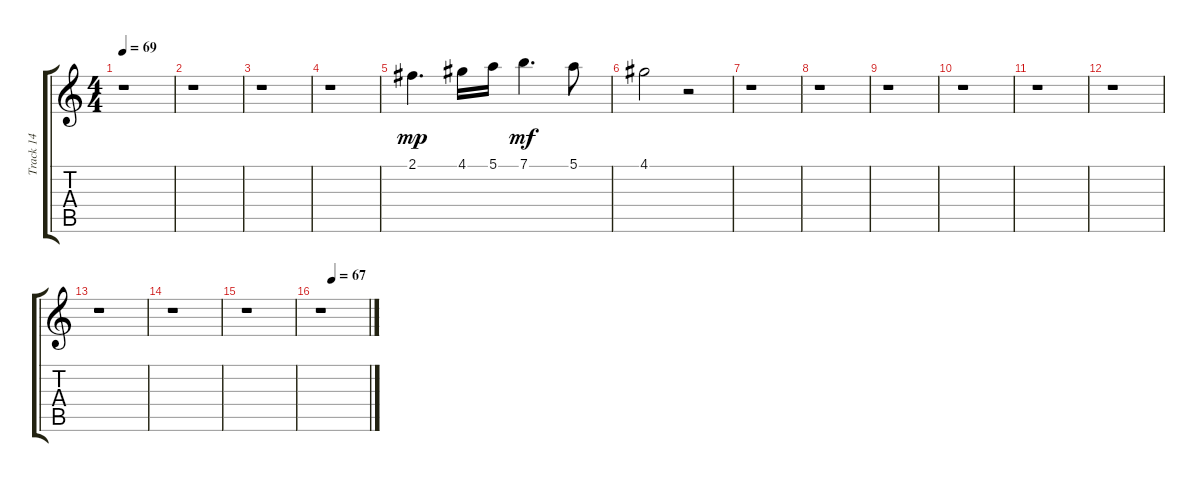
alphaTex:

\track ("Track 14" "Track 14") {instrument overdrivenguitar}
\staff {score tabs}
\tuning (E4 B3 G3 D3 A2 E2) {hide}
\ts (4 4)
\tempo 69
\clef g2
\ks c
r.1{dy mf} |
r.1 |
r.1 |
r.1 |
2.1.4{d dy mp} 4.1.16 5.1.16 7.1.4{d dy mf} 5.1.8 |
4.1.2 r.2 |
r.1 |
r.1 |
r.1 |
r.1 |
r.1 |
r.1 |
r.1 |
r.1 |
r.1 |
\tempo (67 0.25)
r.1
